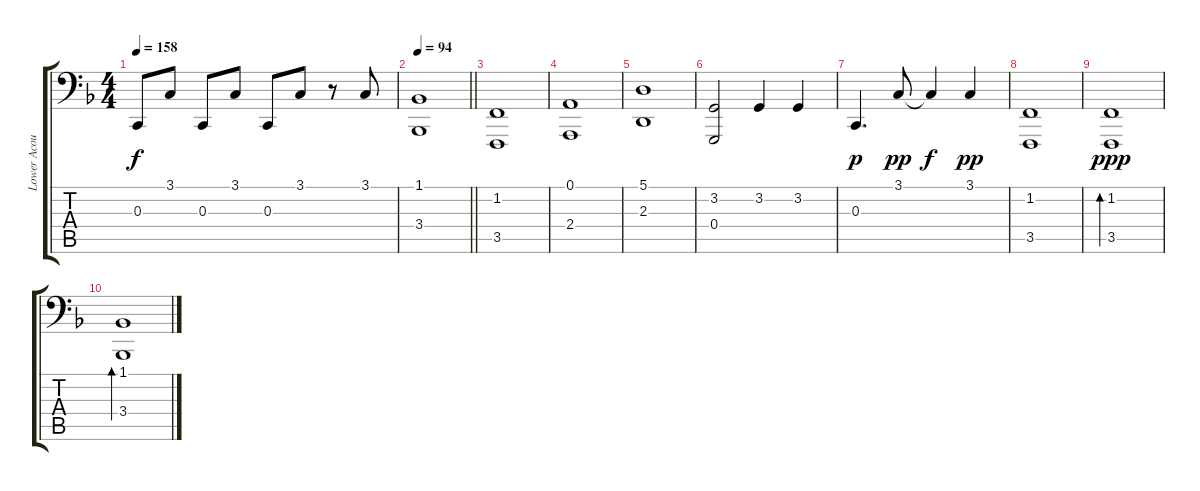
\track ("Lower Acoustic Piano" "Lower Acou") {instrument brightacousticpiano}
\staff {score tabs}
\tuning (A2 E2 C2 G1 D1 A0) {hide}
\ts (4 4)
\tempo 158
\clef f4
\ks f
0.3.8{dy f} 3.1.8 0.3.8 3.1.8 0.3.8 3.1.8 r.8 3.1.8 |
\tempo 94
\barLineRight lightlight
(1.1 3.4).1 |
\section ("" "")
(1.2 3.5).1 |
(0.1 2.4).1 |
(5.1 2.3).1 |
(3.2 0.4).2 3.2.4 3.2.4 |
0.3.4{d dy p} 3.1.8{dy pp} 3.1{t}.4{dy f} 3.1.4{dy pp} |
(1.2 3.5).1 |
(1.2 3.5).1{bd 240 dy ppp} |
(1.1 3.4).1{bd 240}
